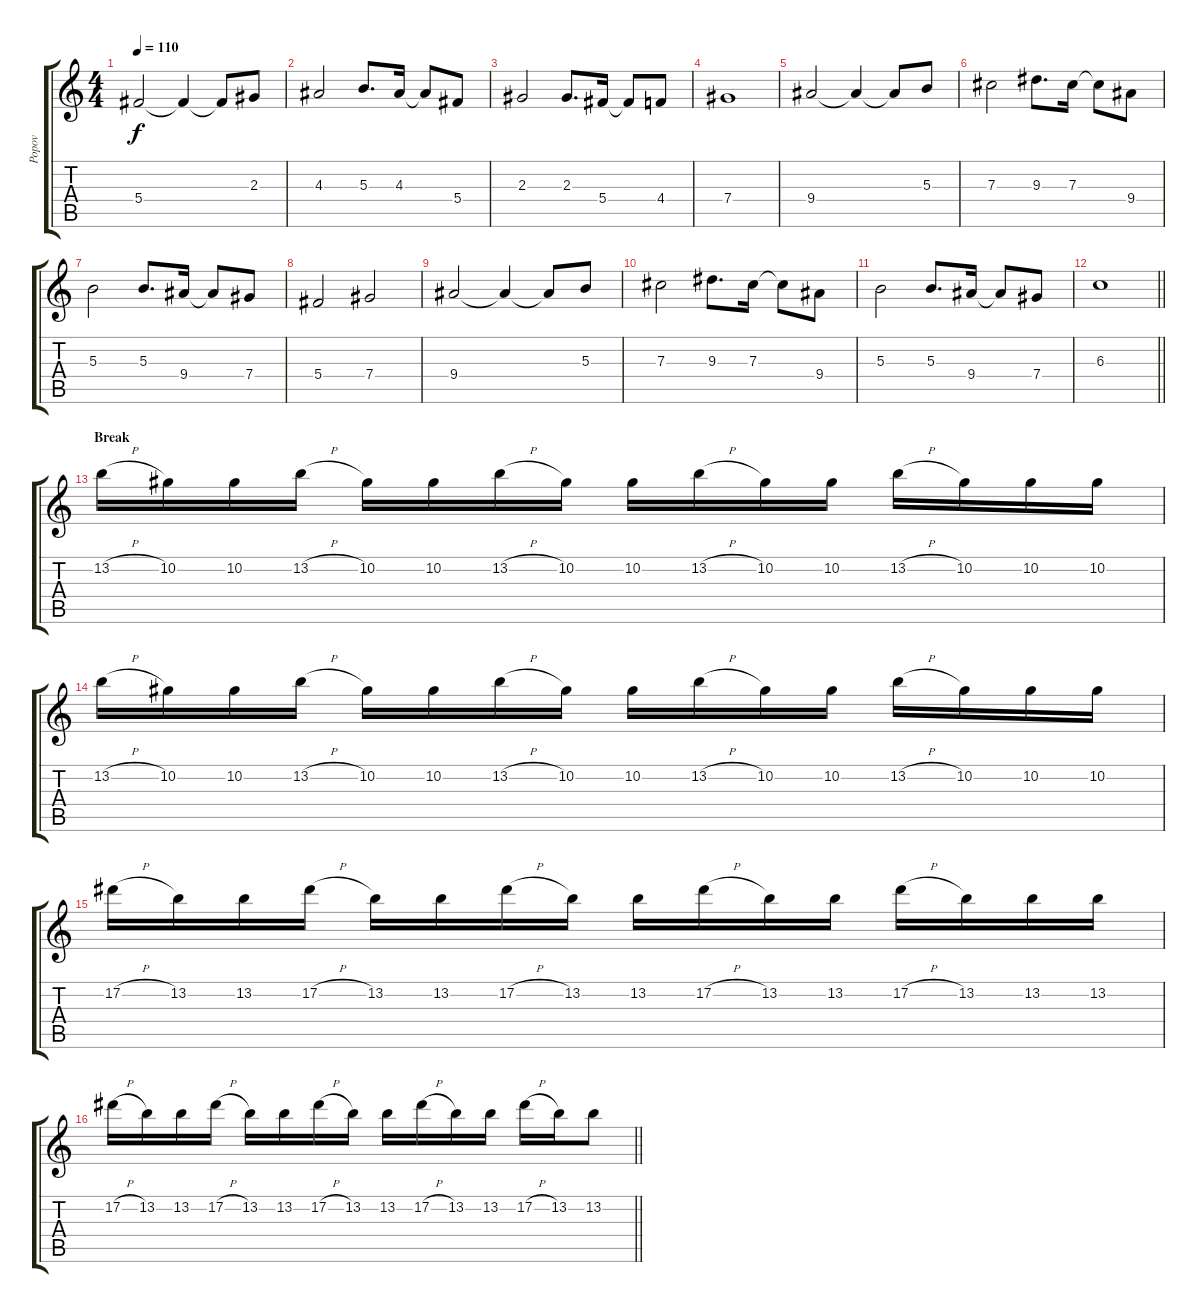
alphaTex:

\track ("Popov" "Popov") {instrument distortionguitar}
\staff {score tabs}
\tuning (Eb4 Bb3 Gb3 Db3 Ab2 Eb2) {hide}
\ts (4 4)
\tempo 110
\clef g2
\ks c
5.4.2{dy f} 5.4{t}.4 5.4{t}.8 2.3.8 |
4.3.2 5.3.8{d} 4.3.16 4.3{t}.8 5.4.8 |
2.3.2 2.3.8{d} 5.4.16 5.4{t}.8 4.4.8 |
7.4.1 |
9.4.2 9.4{t}.4 9.4{t}.8 5.3.8 |
7.3.2 9.3.8{d} 7.3.16 7.3{t}.8 9.4.8 |
5.3.2 5.3.8{d} 9.4.16 9.4{t}.8 7.4.8 |
5.4.2 7.4.2 |
9.4.2 9.4{t}.4 9.4{t}.8 5.3.8 |
7.3.2 9.3.8{d} 7.3.16 7.3{t}.8 9.4.8 |
5.3.2 5.3.8{d} 9.4.16 9.4{t}.8 7.4.8 |
\barLineRight lightlight
6.3.1 |
\section ("" "Break")
13.2{h}.16 10.2.16 10.2.16 13.2{h}.16 10.2.16 10.2.16 13.2{h}.16 10.2.16 10.2.16 13.2{h}.16 10.2.16 10.2.16 13.2{h}.16 10.2.16 10.2.16 10.2.16 |
13.2{h}.16 10.2.16 10.2.16 13.2{h}.16 10.2.16 10.2.16 13.2{h}.16 10.2.16 10.2.16 13.2{h}.16 10.2.16 10.2.16 13.2{h}.16 10.2.16 10.2.16 10.2.16 |
17.2{h}.16 13.2.16 13.2.16 17.2{h}.16 13.2.16 13.2.16 17.2{h}.16 13.2.16 13.2.16 17.2{h}.16 13.2.16 13.2.16 17.2{h}.16 13.2.16 13.2.16 13.2.16 |
\barLineRight lightlight
17.2{h}.16 13.2.16 13.2.16 17.2{h}.16 13.2.16 13.2.16 17.2{h}.16 13.2.16 13.2.16 17.2{h}.16 13.2.16 13.2.16 17.2{h}.16 13.2.16 13.2.8
